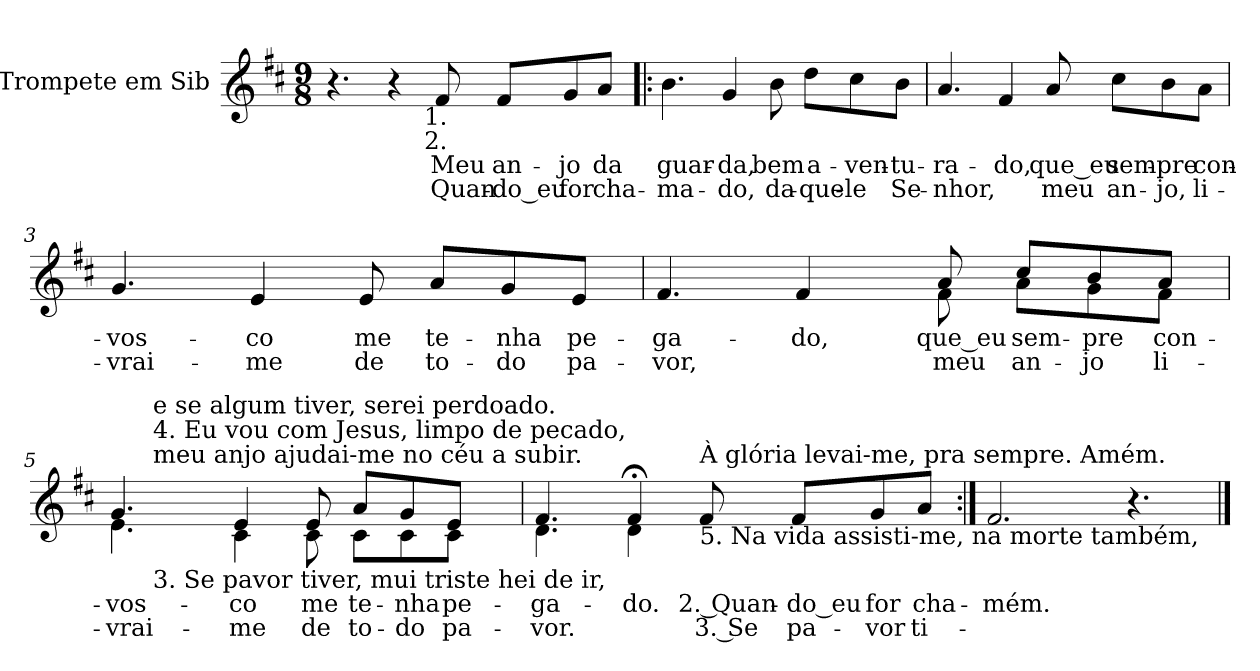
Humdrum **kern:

**kern	**text	**text
*part1	*part1	*part1
*staff1	*staff1	*staff1
*I"Trompete em Sib	*	*
*I'Tpte.	*	*
!!LO:PB:g=z
*clefG2	*	*
*ITrd1c2	*	*
*k[]	*	*
*C:	*	*
*M9/8	*	*
*MM60	*	*
=	=	=
4.r	.	.
4r	.	.
!LO:TX:b:cj:t=1.	!	!
!LO:TX:b:cj:t=2.	!	!
!	!LO:LY:b:color=#000000	!LO:LY:b:color=#000000
8ei/	Meu	Quan-
!	!LO:LY:b:color=#000000	!LO:LY:b:color=#000000
8ei/L	an-	-do_eu
!	!LO:LY:b:color=#000000	!LO:LY:b:color=#000000
8fi/	-jo	for
!	!LO:LY:b:color=#000000	!LO:LY:b:color=#000000
8gi/J	da	cha-
=1!|:	=1!|:	=1!|:
!	!LO:LY:b:color=#000000	!LO:LY:b:color=#000000
4.ai\	guar-	-ma-
!	!LO:LY:b:color=#000000	!LO:LY:b:color=#000000
4fi/	-da,	-do,
!	!LO:LY:b:color=#000000	!LO:LY:b:color=#000000
8ai\	bem	da-
!	!LO:LY:b:color=#000000	!LO:LY:b:color=#000000
8cci\L	a-	-que-
!	!LO:LY:b:color=#000000	!LO:LY:b:color=#000000
8bi\	-ven-	-le
!	!LO:LY:b:color=#000000	!LO:LY:b:color=#000000
8ai\J	-tu-	Se-
=2	=2	=2
!	!LO:LY:b:color=#000000	!LO:LY:b:color=#000000
4.gi/	-ra-	-nhor,
!	!LO:LY:b:color=#000000	!
4ei/	-do,	.
!	!LO:LY:b:color=#000000	!LO:LY:b:color=#000000
8gi/	que_eu	meu
!	!LO:LY:b:color=#000000	!LO:LY:b:color=#000000
8bi\L	sem-	an-
!	!LO:LY:b:color=#000000	!LO:LY:b:color=#000000
8ai\	-pre	-jo,
!	!LO:LY:b:color=#000000	!LO:LY:b:color=#000000
8gi\J	con-	li-
!!LO:LB:g=z
=3	=3	=3
!	!LO:LY:b:color=#000000	!LO:LY:b:color=#000000
4.fi/	-vos-	-vrai-
!	!LO:LY:b:color=#000000	!LO:LY:b:color=#000000
4di/	-co	-me
!	!LO:LY:b:color=#000000	!LO:LY:b:color=#000000
8di/	me	de
!	!LO:LY:b:color=#000000	!LO:LY:b:color=#000000
8gi/L	te-	to-
!	!LO:LY:b:color=#000000	!LO:LY:b:color=#000000
8fi/	-nha	-do
!	!LO:LY:b:color=#000000	!LO:LY:b:color=#000000
8di/J	pe-	pa-
=4	=4	=4
!	!LO:LY:b:color=#000000	!LO:LY:b:color=#000000
*^	*	*
4.ei/	4.ryy	-ga-	-vor,
!	!	!LO:LY:b:color=#000000	!
4ei/	8ryy	-do,	.
.	8ryy	.	.
!	!	!LO:LY:b:color=#000000	!LO:LY:b:color=#000000
8gi/	8ei\	que_eu	meu
!	!	!LO:LY:b:color=#000000	!LO:LY:b:color=#000000
8bi/L	8gi\L	sem-	an-
!	!	!LO:LY:b:color=#000000	!LO:LY:b:color=#000000
8ai/	8fi\	-pre	-jo
!	!	!LO:LY:b:color=#000000	!LO:LY:b:color=#000000
8gi/J	8ei\J	con-	li-
*v	*v	*	*
!!LO:LB:g=z
=5	=5	=5
*^	*	*
!	!	!LO:LY:b:color=#000000	!LO:LY:b:color=#000000
*	*^	*	*
4.fi/	4.di\	16ryy	-vos-	-vrai-
.	.	128ryy	.	.
.	.	1024ryy	.	.
!	!	!LO:TX:b:t=3. Se pavor tiver, mui triste hei de ir,	!	!
!	!	!LO:TX:t=meu anjo ajudai-me no céu a subir.	!	!
!	!	!LO:TX:t=4. Eu vou com Jesus, limpo de pecado,	!	!
!	!	!LO:TX:t=e se algum tiver, serei perdoado.	!	!
.	.	1ryy	.	.
!	!	!	!LO:LY:b:color=#000000	!LO:LY:b:color=#000000
4di/	4Bi\	.	-co	-me
!	!	!	!LO:LY:b:color=#000000	!LO:LY:b:color=#000000
8di/	8Bi\	.	me	de
!	!	!	!LO:LY:b:color=#000000	!LO:LY:b:color=#000000
8gi/L	8Bi\L	.	te-	to-
!	!	!	!LO:LY:b:color=#000000	!LO:LY:b:color=#000000
8fi/	8Bi\	.	-nha	-do
!	!	!	!LO:LY:b:color=#000000	!LO:LY:b:color=#000000
8di/J	8Bi\J	.	pe-	pa-
.	.	32ryy	.	.
.	.	64ryy	.	.
.	.	256..ryy	.	.
*v	*v	*v	*	*
=6	=6	=6
*^	*	*
*	*^	*	*
!	!	!	!LO:LY:b:color=#000000	!LO:LY:b:color=#000000
*	*v	*v	*	*
4.ei/	4.ci\	-ga-	-vor.
!	!	!LO:LY:b:color=#000000	!
4e;i/	4ci\	-do.	.
!LO:TX:b:t=5. Na vida assisti-me, na morte também,	!	!	!
!LO:TX:t=À glória levai-me, pra sempre. Amém.	!	!	!
!	!	!LO:LY:b:color=#000000	!LO:LY:b:color=#000000
8ei/	8ryy	2. Quan-	3. Se
!	!	!LO:LY:b:color=#000000	!LO:LY:b:color=#000000
8ei/L	4.ryy	-do_eu	pa-
!	!	!LO:LY:b:color=#000000	!LO:LY:b:color=#000000
8fi/	.	for	-vor
!	!	!LO:LY:b:color=#000000	!LO:LY:b:color=#000000
8gi/J	.	cha-	ti-
*v	*v	*	*
=7:|!	=7:|!	=7:|!
!	!LO:LY:b:color=#000000	!
2.ei/	-mém.	.
4.r	.	.
==	==	==
*-	*-	*-
